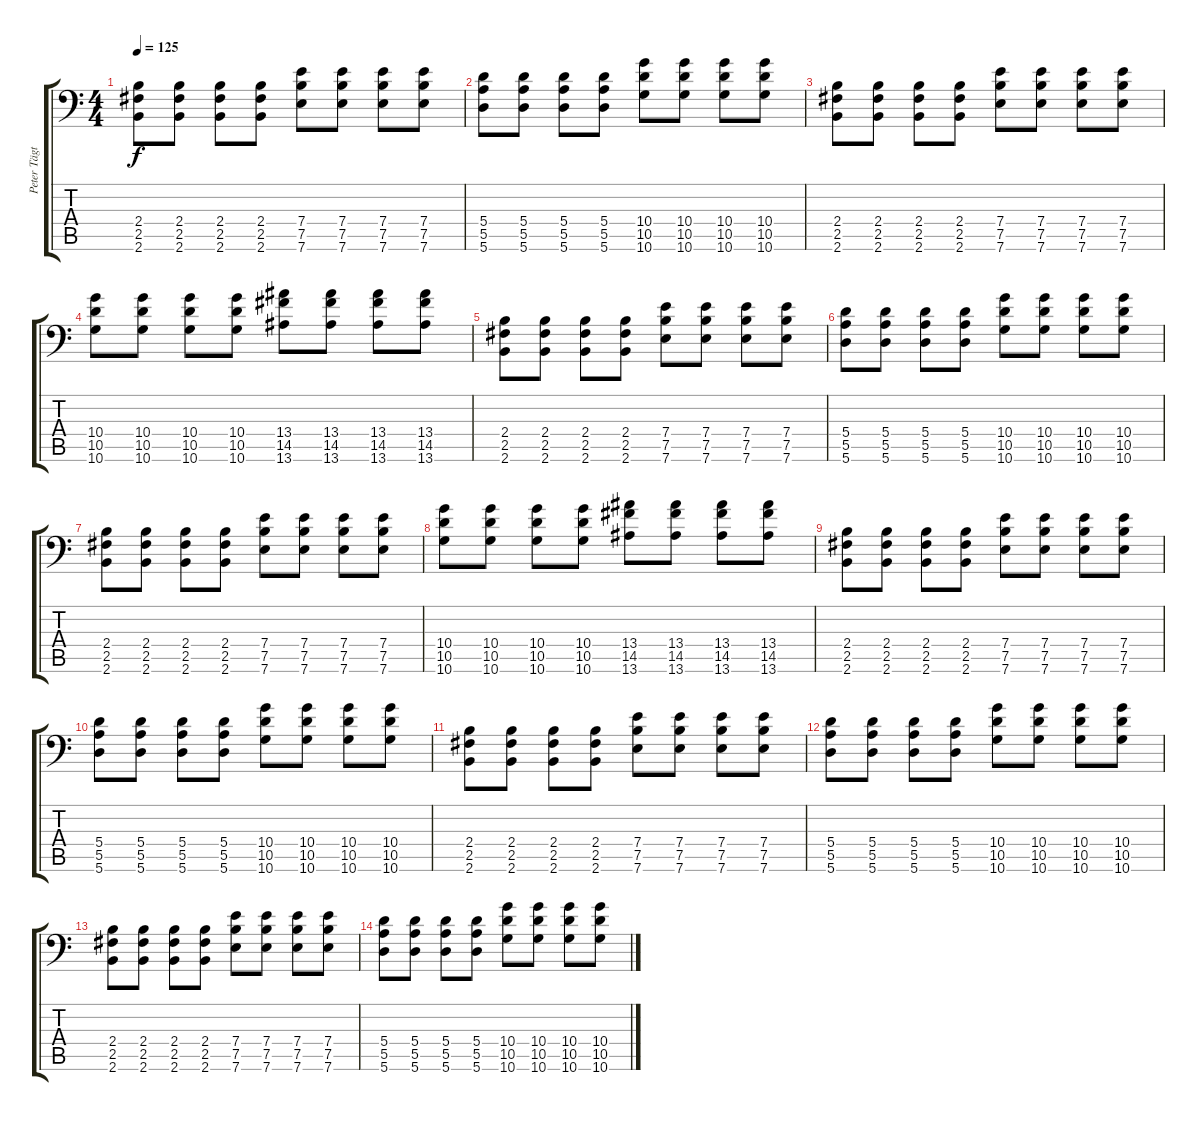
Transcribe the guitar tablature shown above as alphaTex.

\track ("Peter Tägtgren" "Peter Tägt") {instrument distortionguitar}
\staff {score tabs}
\tuning (B3 Gb3 D3 A2 E2 A1) {hide}
\ts (4 4)
\tempo 125
\clef f4
\ks c
(2.4 2.5 2.6).8{dy f} (2.4 2.5 2.6).8 (2.4 2.5 2.6).8 (2.4 2.5 2.6).8 (7.4 7.5 7.6).8 (7.4 7.5 7.6).8 (7.4 7.5 7.6).8 (7.4 7.5 7.6).8 |
(5.4 5.5 5.6).8 (5.4 5.5 5.6).8 (5.4 5.5 5.6).8 (5.4 5.5 5.6).8 (10.4 10.5 10.6).8 (10.4 10.5 10.6).8 (10.4 10.5 10.6).8 (10.4 10.5 10.6).8 |
(2.4 2.5 2.6).8 (2.4 2.5 2.6).8 (2.4 2.5 2.6).8 (2.4 2.5 2.6).8 (7.4 7.5 7.6).8 (7.4 7.5 7.6).8 (7.4 7.5 7.6).8 (7.4 7.5 7.6).8 |
(10.4 10.5 10.6).8 (10.4 10.5 10.6).8 (10.4 10.5 10.6).8 (10.4 10.5 10.6).8 (13.4 14.5 13.6).8 (13.4 14.5 13.6).8 (13.4 14.5 13.6).8 (13.4 14.5 13.6).8 |
(2.4 2.5 2.6).8 (2.4 2.5 2.6).8 (2.4 2.5 2.6).8 (2.4 2.5 2.6).8 (7.4 7.5 7.6).8 (7.4 7.5 7.6).8 (7.4 7.5 7.6).8 (7.4 7.5 7.6).8 |
(5.4 5.5 5.6).8 (5.4 5.5 5.6).8 (5.4 5.5 5.6).8 (5.4 5.5 5.6).8 (10.4 10.5 10.6).8 (10.4 10.5 10.6).8 (10.4 10.5 10.6).8 (10.4 10.5 10.6).8 |
(2.4 2.5 2.6).8 (2.4 2.5 2.6).8 (2.4 2.5 2.6).8 (2.4 2.5 2.6).8 (7.4 7.5 7.6).8 (7.4 7.5 7.6).8 (7.4 7.5 7.6).8 (7.4 7.5 7.6).8 |
(10.4 10.5 10.6).8 (10.4 10.5 10.6).8 (10.4 10.5 10.6).8 (10.4 10.5 10.6).8 (13.4 14.5 13.6).8 (13.4 14.5 13.6).8 (13.4 14.5 13.6).8 (13.4 14.5 13.6).8 |
(2.4 2.5 2.6).8 (2.4 2.5 2.6).8 (2.4 2.5 2.6).8 (2.4 2.5 2.6).8 (7.4 7.5 7.6).8 (7.4 7.5 7.6).8 (7.4 7.5 7.6).8 (7.4 7.5 7.6).8 |
(5.4 5.5 5.6).8 (5.4 5.5 5.6).8 (5.4 5.5 5.6).8 (5.4 5.5 5.6).8 (10.4 10.5 10.6).8 (10.4 10.5 10.6).8 (10.4 10.5 10.6).8 (10.4 10.5 10.6).8 |
(2.4 2.5 2.6).8 (2.4 2.5 2.6).8 (2.4 2.5 2.6).8 (2.4 2.5 2.6).8 (7.4 7.5 7.6).8 (7.4 7.5 7.6).8 (7.4 7.5 7.6).8 (7.4 7.5 7.6).8 |
(5.4 5.5 5.6).8 (5.4 5.5 5.6).8 (5.4 5.5 5.6).8 (5.4 5.5 5.6).8 (10.4 10.5 10.6).8 (10.4 10.5 10.6).8 (10.4 10.5 10.6).8 (10.4 10.5 10.6).8 |
(2.4 2.5 2.6).8 (2.4 2.5 2.6).8 (2.4 2.5 2.6).8 (2.4 2.5 2.6).8 (7.4 7.5 7.6).8 (7.4 7.5 7.6).8 (7.4 7.5 7.6).8 (7.4 7.5 7.6).8 |
(5.4 5.5 5.6).8 (5.4 5.5 5.6).8 (5.4 5.5 5.6).8 (5.4 5.5 5.6).8 (10.4 10.5 10.6).8 (10.4 10.5 10.6).8 (10.4 10.5 10.6).8 (10.4 10.5 10.6).8
